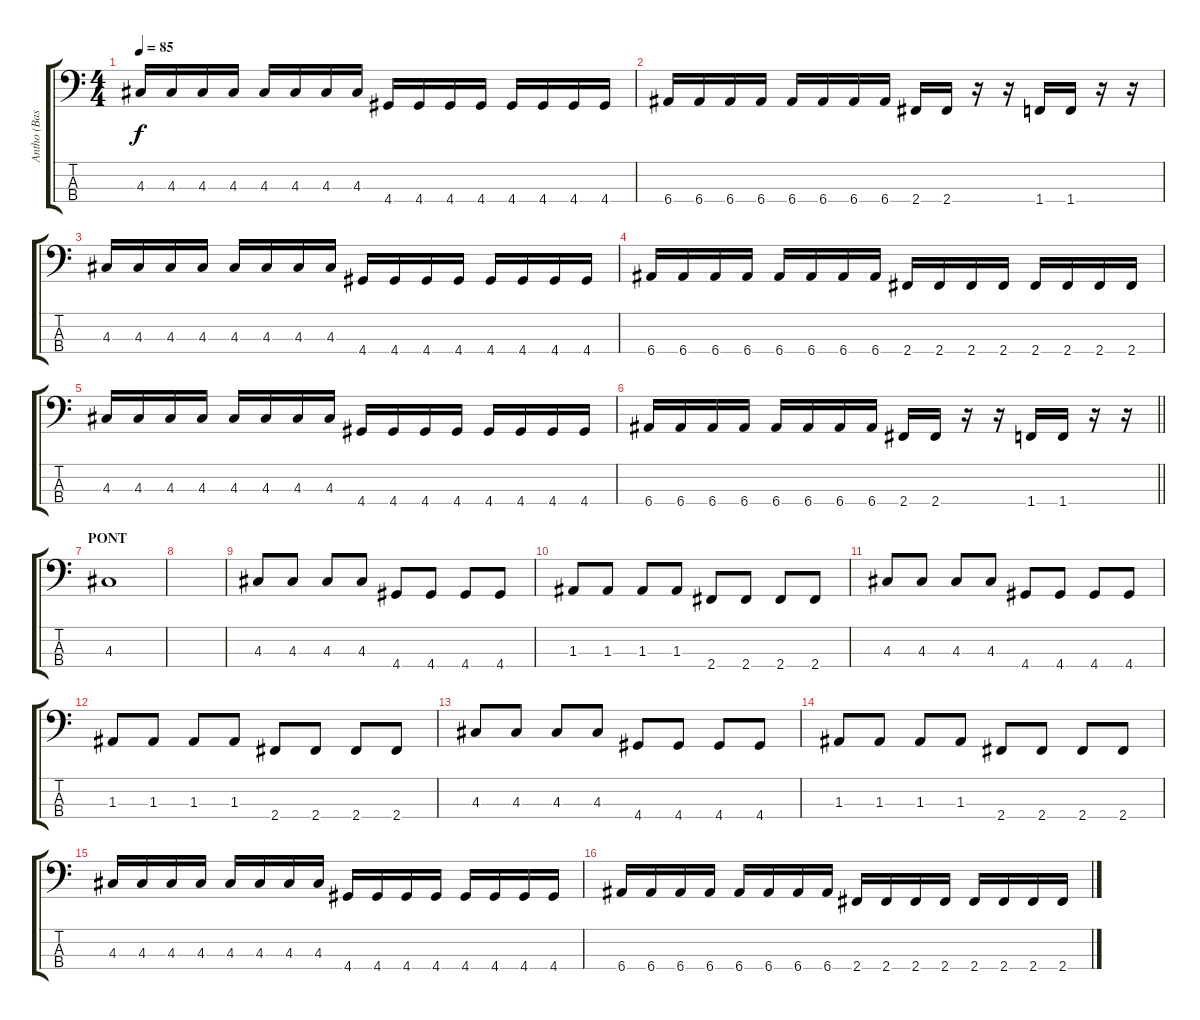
\track ("Antho (Basse)" "Antho (Bas") {instrument electricbassfinger}
\staff {score tabs}
\tuning (G2 D2 A1 E1) {hide}
\ts (4 4)
\tempo 85
\clef f4
\ks c
4.3.16{dy f} 4.3.16 4.3.16 4.3.16 4.3.16 4.3.16 4.3.16 4.3.16 4.4.16 4.4.16 4.4.16 4.4.16 4.4.16 4.4.16 4.4.16 4.4.16 |
6.4.16 6.4.16 6.4.16 6.4.16 6.4.16 6.4.16 6.4.16 6.4.16 2.4.16 2.4.16 r.16 r.16 1.4.16 1.4.16 r.16 r.16 |
4.3.16 4.3.16 4.3.16 4.3.16 4.3.16 4.3.16 4.3.16 4.3.16 4.4.16 4.4.16 4.4.16 4.4.16 4.4.16 4.4.16 4.4.16 4.4.16 |
6.4.16 6.4.16 6.4.16 6.4.16 6.4.16 6.4.16 6.4.16 6.4.16 2.4.16 2.4.16 2.4.16 2.4.16 2.4.16 2.4.16 2.4.16 2.4.16 |
4.3.16 4.3.16 4.3.16 4.3.16 4.3.16 4.3.16 4.3.16 4.3.16 4.4.16 4.4.16 4.4.16 4.4.16 4.4.16 4.4.16 4.4.16 4.4.16 |
\barLineRight lightlight
6.4.16 6.4.16 6.4.16 6.4.16 6.4.16 6.4.16 6.4.16 6.4.16 2.4.16 2.4.16 r.16 r.16 1.4.16 1.4.16 r.16 r.16 |
\section ("" "PONT")
4.3.1 |
|
4.3.8 4.3.8 4.3.8 4.3.8 4.4.8 4.4.8 4.4.8 4.4.8 |
1.3.8 1.3.8 1.3.8 1.3.8 2.4.8 2.4.8 2.4.8 2.4.8 |
4.3.8 4.3.8 4.3.8 4.3.8 4.4.8 4.4.8 4.4.8 4.4.8 |
1.3.8 1.3.8 1.3.8 1.3.8 2.4.8 2.4.8 2.4.8 2.4.8 |
4.3.8 4.3.8 4.3.8 4.3.8 4.4.8 4.4.8 4.4.8 4.4.8 |
1.3.8 1.3.8 1.3.8 1.3.8 2.4.8 2.4.8 2.4.8 2.4.8 |
4.3.16 4.3.16 4.3.16 4.3.16 4.3.16 4.3.16 4.3.16 4.3.16 4.4.16 4.4.16 4.4.16 4.4.16 4.4.16 4.4.16 4.4.16 4.4.16 |
6.4.16 6.4.16 6.4.16 6.4.16 6.4.16 6.4.16 6.4.16 6.4.16 2.4.16 2.4.16 2.4.16 2.4.16 2.4.16 2.4.16 2.4.16 2.4.16
